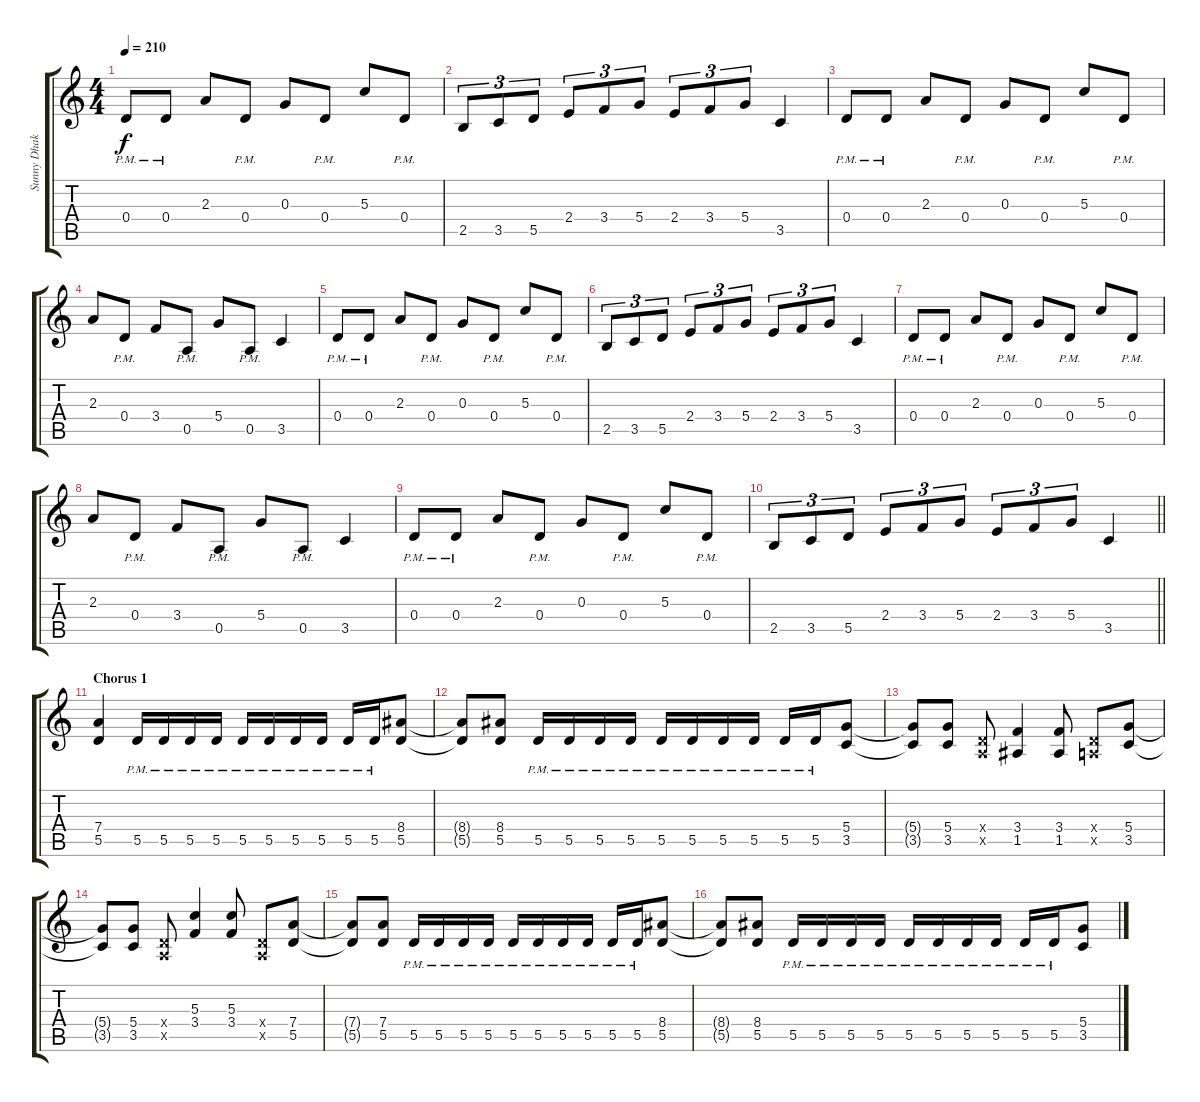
\track ("Sunny Dhak" "Sunny Dhak") {instrument distortionguitar}
\staff {score tabs}
\tuning (E4 B3 G3 D3 A2 E2) {hide}
\ts (4 4)
\tempo 210
\clef g2
\ks c
0.4{pm}.8{dy f} 0.4{pm}.8 2.3.8 0.4{pm}.8 0.3.8 0.4{pm}.8 5.3.8 0.4{pm}.8 |
2.5.8{tu (3 2)} 3.5.8{tu (3 2)} 5.5.8{tu (3 2)} 2.4.8{tu (3 2)} 3.4.8{tu (3 2)} 5.4.8{tu (3 2)} 2.4.8{tu (3 2)} 3.4.8{tu (3 2)} 5.4.8{tu (3 2)} 3.5.4 |
0.4{pm}.8 0.4{pm}.8 2.3.8 0.4{pm}.8 0.3.8 0.4{pm}.8 5.3.8 0.4{pm}.8 |
2.3.8 0.4{pm}.8 3.4.8 0.5{pm}.8 5.4.8 0.5{pm}.8 3.5.4 |
0.4{pm}.8 0.4{pm}.8 2.3.8 0.4{pm}.8 0.3.8 0.4{pm}.8 5.3.8 0.4{pm}.8 |
2.5.8{tu (3 2)} 3.5.8{tu (3 2)} 5.5.8{tu (3 2)} 2.4.8{tu (3 2)} 3.4.8{tu (3 2)} 5.4.8{tu (3 2)} 2.4.8{tu (3 2)} 3.4.8{tu (3 2)} 5.4.8{tu (3 2)} 3.5.4 |
0.4{pm}.8 0.4{pm}.8 2.3.8 0.4{pm}.8 0.3.8 0.4{pm}.8 5.3.8 0.4{pm}.8 |
2.3.8 0.4{pm}.8 3.4.8 0.5{pm}.8 5.4.8 0.5{pm}.8 3.5.4 |
0.4{pm}.8 0.4{pm}.8 2.3.8 0.4{pm}.8 0.3.8 0.4{pm}.8 5.3.8 0.4{pm}.8 |
\barLineRight lightlight
2.5.8{tu (3 2)} 3.5.8{tu (3 2)} 5.5.8{tu (3 2)} 2.4.8{tu (3 2)} 3.4.8{tu (3 2)} 5.4.8{tu (3 2)} 2.4.8{tu (3 2)} 3.4.8{tu (3 2)} 5.4.8{tu (3 2)} 3.5.4 |
\section ("" "Chorus 1")
(7.4 5.5).4 5.5{pm}.16 5.5{pm}.16 5.5{pm}.16 5.5{pm}.16 5.5{pm}.16 5.5{pm}.16 5.5{pm}.16 5.5{pm}.16 5.5{pm}.16 5.5{pm}.16 (8.4 5.5).8 |
(8.4{t} 5.5{t}).8 (8.4 5.5).8 5.5{pm}.16 5.5{pm}.16 5.5{pm}.16 5.5{pm}.16 5.5{pm}.16 5.5{pm}.16 5.5{pm}.16 5.5{pm}.16 5.5{pm}.16 5.5{pm}.16 (5.4 3.5).8 |
(5.4{t} 3.5{t}).8 (5.4 3.5).8 (0.4{x} 0.5{x}).8 (3.4 1.5).4 (3.4 1.5).8 (0.4{x} 0.5{x}).8 (5.4 3.5).8 |
(5.4{t} 3.5{t}).8 (5.4 3.5).8 (0.4{x} 0.5{x}).8 (5.3 3.4).4 (5.3 3.4).8 (0.4{x} 0.5{x}).8 (7.4 5.5).8 |
(7.4{t} 5.5{t}).8 (7.4 5.5).8 5.5{pm}.16 5.5{pm}.16 5.5{pm}.16 5.5{pm}.16 5.5{pm}.16 5.5{pm}.16 5.5{pm}.16 5.5{pm}.16 5.5{pm}.16 5.5{pm}.16 (8.4 5.5).8 |
(8.4{t} 5.5{t}).8 (8.4 5.5).8 5.5{pm}.16 5.5{pm}.16 5.5{pm}.16 5.5{pm}.16 5.5{pm}.16 5.5{pm}.16 5.5{pm}.16 5.5{pm}.16 5.5{pm}.16 5.5{pm}.16 (5.4 3.5).8
